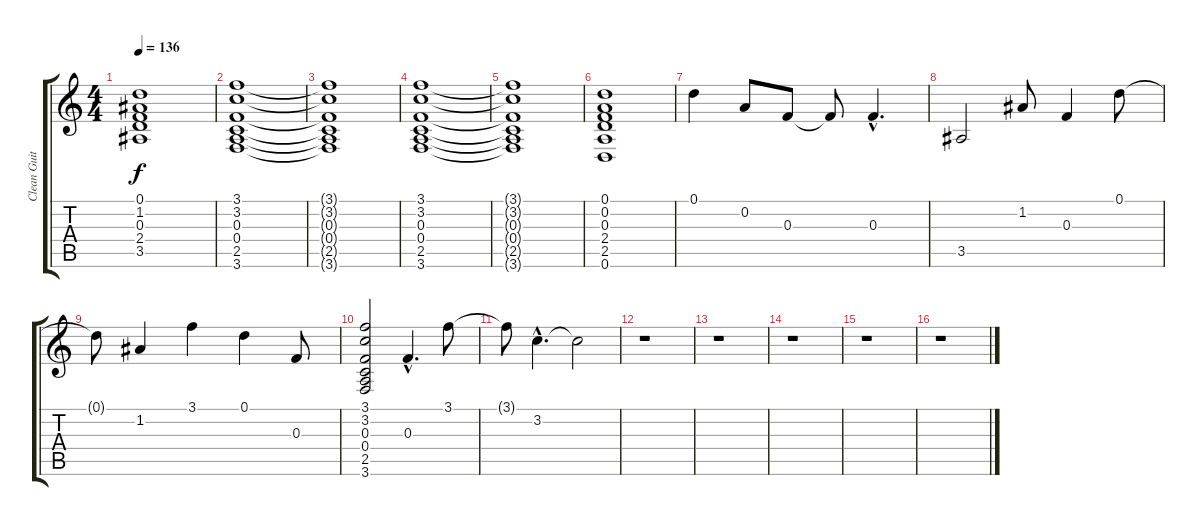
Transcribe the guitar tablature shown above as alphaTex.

\track ("Clean Guitar w/Tremolo" "Clean Guit") {instrument electricguitarclean}
\staff {score tabs}
\tuning (D4 A3 F3 C3 G2 D2) {hide}
\ts (4 4)
\tempo 136
\clef g2
\ks c
(0.1{t} 1.2{t} 0.3{t} 2.4{t} 3.5{t}).1{dy f} |
(3.1 3.2 0.3 0.4 2.5 3.6).1 |
(3.1{t} 3.2{t} 0.3{t} 0.4{t} 2.5{t} 3.6{t}).1 |
(3.1 3.2 0.3 0.4 2.5 3.6).1 |
(3.1{t} 3.2{t} 0.3{t} 0.4{t} 2.5{t} 3.6{t}).1 |
(0.1 0.2 0.3 2.4 2.5 0.6).1 |
0.1.4 0.2.8 0.3.8 0.3{t}.8 0.3{hac}.4{d} |
3.5.2 1.2.8 0.3.4 0.1.8 |
0.1{t}.8 1.2.4 3.1.4 0.1.4 0.3.8 |
(3.1 3.2 0.3 0.4 2.5 3.6).2 0.3{hac}.4{d} 3.1.8 |
3.1{t}.8 3.2{hac}.4{d} 3.2{t}.2 |
r.1 |
r.1 |
r.1 |
r.1 |
r.1
